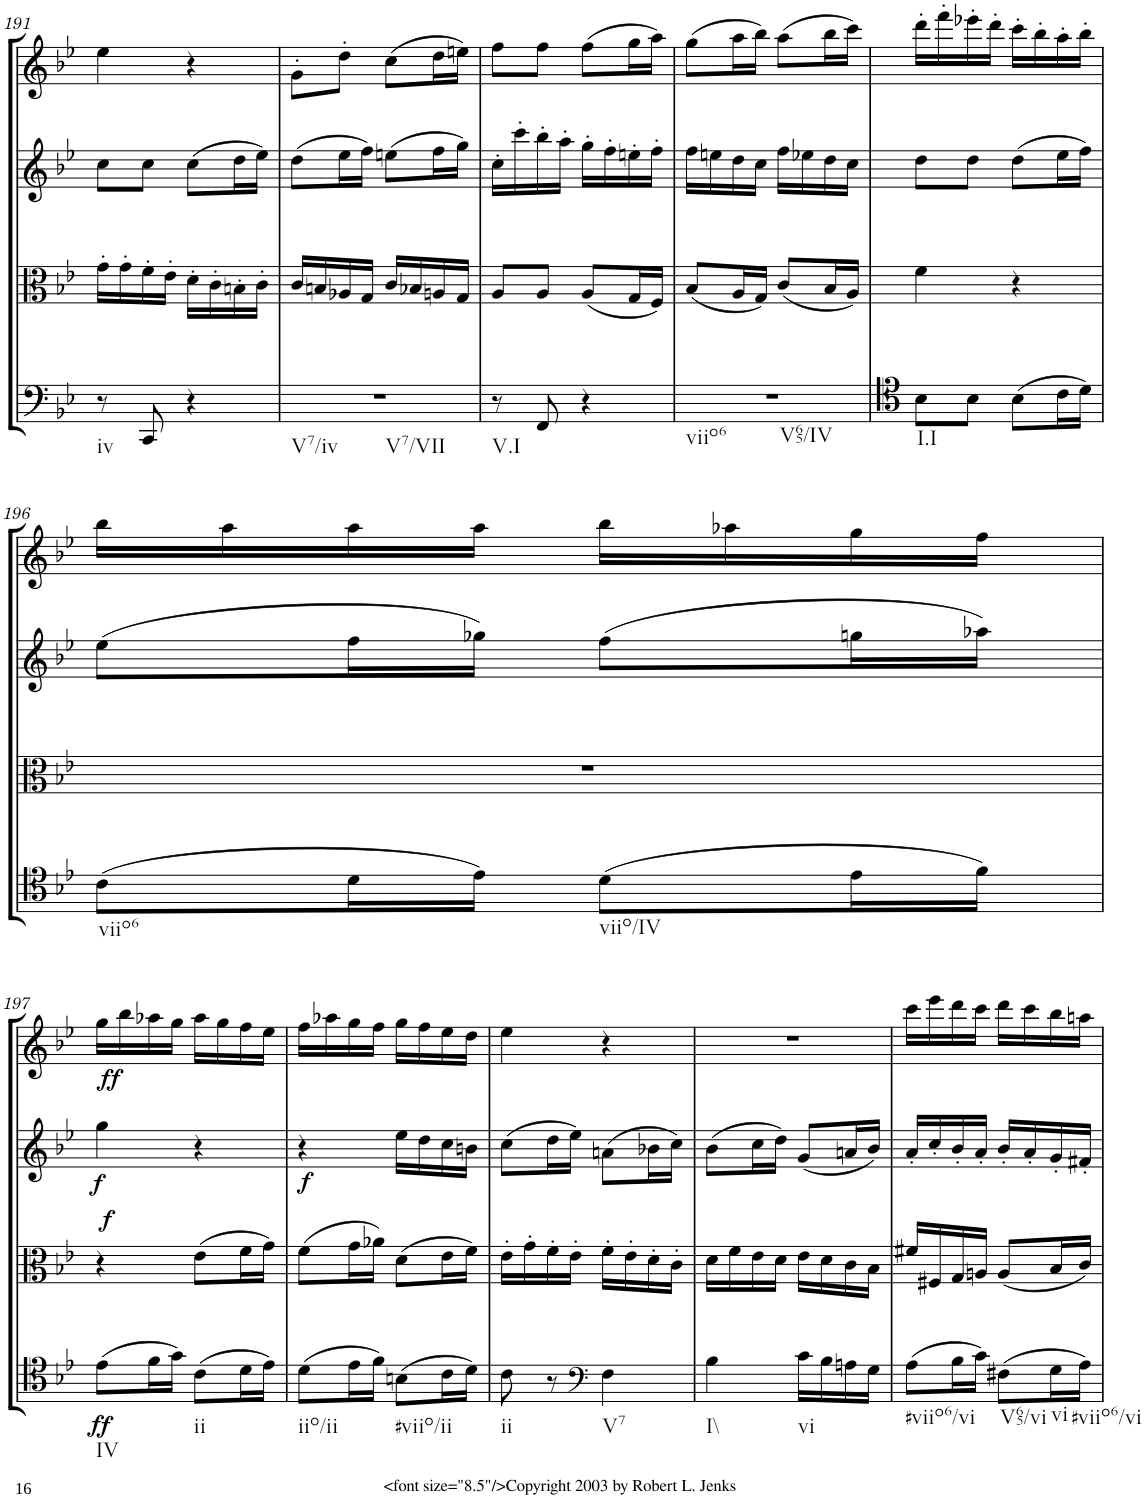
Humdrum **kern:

**kern	**dynam	**kern	**dynam	**kern	**dynam	**kern	**dynam
*part4	*part4	*part3	*part3	*part2	*part2	*part1	*part1
*staff4	*staff4	*staff3	*staff3	*staff2	*staff2	*staff1	*staff1
*I"Cello	*	*I"Viola	*	*I"2nd Violin	*	*I"1st Violin	*
*	*	*I'Vla	*	*I'Vln	*	*I'Vln	*
!!LO:PB:g=z
*clefF4	*	*clefC3	*	*clefG2	*	*clefG2	*
*k[b-e-]	*	*k[b-e-]	*	*k[b-e-]	*	*k[b-e-]	*
*B-:	*	*B-:	*	*B-:	*	*B-:	*
*M2/4	*	*M2/4	*	*M2/4	*	*M2/4	*
=191	=191	=191	=191	=191	=191	=191	=191
!LO:TX:b:t=iv	!	!	!	!	!	!	!
8r	.	16g'\LL	.	8cc\L	.	4ee-\	.
.	.	16g'\	.	.	.	.	.
8CC/	.	16f'\	.	8cc\J	.	.	.
.	.	16e-'\JJ	.	.	.	.	.
4r	.	16d'\LL	.	(8cc\L	.	4r	.
.	.	16c'\	.	.	.	.	.
.	.	16Bn'\	.	16dd\L	.	.	.
.	.	16c'\JJ	.	16ee-\JJ)	.	.	.
=192	=192	=192	=192	=192	=192	=192	=192
!LO:TX:b:t=V7/iv	!	!	!	!	!	!	!
!LO:TX:b:t=V7/VII	!	!	!	!	!	!	!
2r	.	16c/LL	.	(8dd\L	.	8g'\L	.
.	.	16Bn/	.	.	.	.	.
.	.	16A-X/	.	16ee-\L	.	8dd'\J	.
.	.	16G/JJ	.	16ff\JJ)	.	.	.
.	.	16c/LL	.	(8een\L	.	(8cc\L	.
.	.	16B-X/	.	.	.	.	.
.	.	16An/	.	16ff\L	.	16dd\L	.
.	.	16G/JJ	.	16gg\JJ)	.	16een\JJ)	.
=193	=193	=193	=193	=193	=193	=193	=193
!LO:TX:b:t=V.I	!	!	!	!	!	!	!
8r	.	8A/L	.	16cc'\LL	.	8ff\L	.
.	.	.	.	16ccc'\	.	.	.
8FF/	.	8A/J	.	16bb-'\	.	8ff\J	.
.	.	.	.	16aa'\JJ	.	.	.
4r	.	(8A/L	.	16gg'\LL	.	(8ff\L	.
.	.	.	.	16ff'\	.	.	.
.	.	16G/L	.	16een'\	.	16gg\L	.
.	.	16F/JJ)	.	16ff'\JJ	.	16aa\JJ)	.
=194	=194	=194	=194	=194	=194	=194	=194
!LO:TX:b:t=viio6	!	!	!	!	!	!	!
!LO:TX:b:t=V65/IV	!	!	!	!	!	!	!
2r	.	(8B-/L	.	16ff\LL	.	(8gg\L	.
.	.	.	.	16een\	.	.	.
.	.	16A/L	.	16dd\	.	16aa\L	.
.	.	16G/JJ)	.	16cc\JJ	.	16bb-\JJ)	.
.	.	(8c/L	.	16ff\LL	.	(8aa\L	.
.	.	.	.	16ee-X\	.	.	.
.	.	16B-/L	.	16dd\	.	16bb-\L	.
.	.	16A/JJ)	.	16cc\JJ	.	16ccc\JJ)	.
=195	=195	=195	=195	=195	=195	=195	=195
!LO:TX:b:t=I.I	!	!	!	!	!	!	!
8B-\L	.	4f\	.	8dd\L	.	16ddd'\LL	.
.	.	.	.	.	.	16fff'\	.
8B-\J	.	.	.	8dd\J	.	16eee-X'\	.
.	.	.	.	.	.	16ddd'\JJ	.
(8B-\L	.	4r	.	(8dd\L	.	16ccc'\LL	.
.	.	.	.	.	.	16bb-'\	.
16c\L	.	.	.	16ee-\L	.	16aa'\	.
16d\JJ)	.	.	.	16ff\JJ)	.	16bb-'\JJ	.
!!LO:LB:g=z
=196	=196	=196	=196	=196	=196	=196	=196
!LO:TX:b:t=viio6	!	!	!	!	!	!	!
(8c\L	.	2r	.	(8ee-\L	.	16bb-\LL	.
.	.	.	.	.	.	16aa\	.
16d\L	.	.	.	16ff\L	.	16aa\	.
16e-\JJ)	.	.	.	16gg-X\JJ)	.	16aa\JJ	.
!LO:TX:b:t=viio/IV	!	!	!	!	!	!	!
(8d\L	.	.	.	(8ff\L	.	16bb-\LL	.
.	.	.	.	.	.	16aa-X\	.
16e-\L	.	.	.	16ggn\L	.	16gg\	.
16f\JJ)	.	.	.	16aa-X\JJ)	.	16ff\JJ	.
!!LO:LB:g=z
=197	=197	=197	=197	=197	=197	=197	=197
!LO:TX:b:t=IV	!	!	!	!	!	!	!
!	!LO:DY:b	!	!	!	!	!	!
!	!LO:DY:n=1:b	!	!LO:DY:a	!	!LO:DY:b	!	!LO:DY:b
(8e-\L	f f	4r	f	4gg\	f	16gg\LL	f
!	!	!	!	!	!	!	!LO:DY:b
.	.	.	.	.	.	16bb-\	f
16f\L	.	.	.	.	.	16aa-X\	.
16g\JJ)	.	.	.	.	.	16gg\JJ	.
!LO:TX:b:t=ii	!	!	!	!	!	!	!
(8c\L	.	(8e-\L	.	4r	.	16aa-\LL	.
.	.	.	.	.	.	16gg\	.
16d\L	.	16f\L	.	.	.	16ff\	.
16e-\JJ)	.	16g\JJ)	.	.	.	16ee-\JJ	.
=198	=198	=198	=198	=198	=198	=198	=198
!LO:TX:b:t=iio/ii	!	!	!	!	!	!	!
!	!	!	!	!	!LO:DY:b	!	!
(8d\L	.	(8f\L	.	4r	f	16ff\LL	.
.	.	.	.	.	.	16aa-X\	.
16e-\L	.	16g\L	.	.	.	16gg\	.
16f\JJ)	.	16a-X\JJ)	.	.	.	16ff\JJ	.
!LO:TX:b:t=#viio/ii	!	!	!	!	!	!	!
(8Bn\L	.	(8d\L	.	16ee-\LL	.	16gg\LL	.
.	.	.	.	16dd\	.	16ff\	.
16c\L	.	16e-\L	.	16cc\	.	16ee-\	.
16d\JJ)	.	16f\JJ)	.	16bn\JJ	.	16dd\JJ	.
=199	=199	=199	=199	=199	=199	=199	=199
!LO:TX:b:t=ii	!	!	!	!	!	!	!
8c\	.	16e-'\LL	.	(8cc\L	.	4ee-\	.
.	.	16g'\	.	.	.	.	.
8r	.	16f'\	.	16dd\L	.	.	.
.	.	16e-'\JJ	.	16ee-\JJ)	.	.	.
*clefF4	*	*	*	*	*	*	*
!LO:TX:b:t=V7	!	!	!	!	!	!	!
4F\	.	16f'\LL	.	(8an\L	.	4r	.
.	.	16e-'\	.	.	.	.	.
.	.	16d'\	.	16b-X\L	.	.	.
.	.	16c'\JJ	.	16cc\JJ)	.	.	.
=200	=200	=200	=200	=200	=200	=200	=200
!LO:TX:b:t=I\\	!	!	!	!	!	!	!
4B-\	.	16d\LL	.	(8b-\L	.	2r	.
.	.	16f\	.	.	.	.	.
.	.	16e-\	.	16cc\L	.	.	.
.	.	16d\JJ	.	16dd\JJ)	.	.	.
!LO:TX:b:t=vi	!	!	!	!	!	!	!
16c\LL	.	16e-\LL	.	(8g/L	.	.	.
16B-\	.	16d\	.	.	.	.	.
16An\	.	16c\	.	16an/L	.	.	.
16G\JJ	.	16B-\JJ	.	16b-/JJ)	.	.	.
=201	=201	=201	=201	=201	=201	=201	=201
!LO:TX:b:t=#viio6/vi	!	!	!	!	!	!	!
(8A\L	.	16f#X/LL	.	16a'/LL	.	16ccc\LL	.
.	.	16F#X/	.	16cc'/	.	16eee-\	.
16B-\L	.	16G/	.	16b-'/	.	16ddd\	.
16c\JJ)	.	16An/JJ	.	16a'/JJ	.	16ccc\JJ	.
!LO:TX:b:t=V65/vi	!	!	!	!	!	!	!
(8F#X\L	.	(8A/L	.	16b-'/LL	.	16ddd\LL	.
.	.	.	.	16a'/	.	16ccc\	.
!LO:TX:b:t=vi	!	!	!	!	!	!	!
16G\L	.	16B-/L	.	16g'/	.	16bb-\	.
!LO:TX:b:t=#viio6/vi	!	!	!	!	!	!	!
16A\JJ)	.	16c/JJ)	.	16f#X'/JJ	.	16aan\JJ	.
=	=	=	=	=	=	=	=
*-	*-	*-	*-	*-	*-	*-	*-
